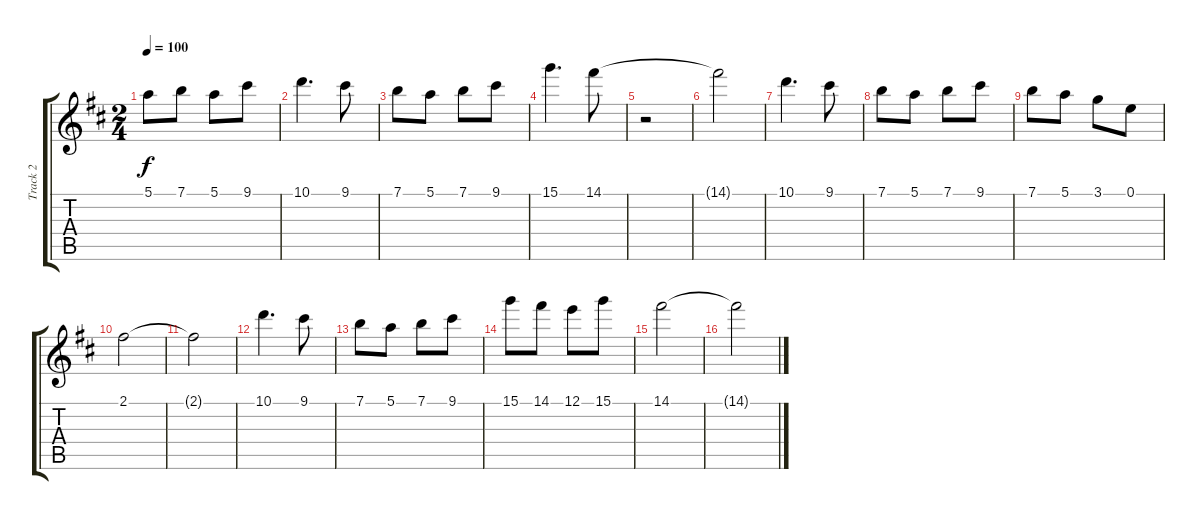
\track ("Track 2" "Track 2") {instrument acousticguitarnylon}
\staff {score tabs}
\tuning (E4 B3 G3 D3 A2 E2) {hide}
\ts (2 4)
\tempo 100
\clef g2
\ks d
5.1.8{dy f} 7.1.8 5.1.8 9.1.8 |
10.1.4{d} 9.1.8 |
7.1.8 5.1.8 7.1.8 9.1.8 |
15.1.4{d} 14.1.8 |
r.2 |
14.1{t}.2 |
10.1.4{d} 9.1.8 |
7.1.8 5.1.8 7.1.8 9.1.8 |
7.1.8 5.1.8 3.1.8 0.1.8 |
2.1.2 |
2.1{t}.2 |
10.1.4{d} 9.1.8 |
7.1.8 5.1.8 7.1.8 9.1.8 |
15.1.8 14.1.8 12.1.8 15.1.8 |
14.1.2 |
14.1{t}.2
